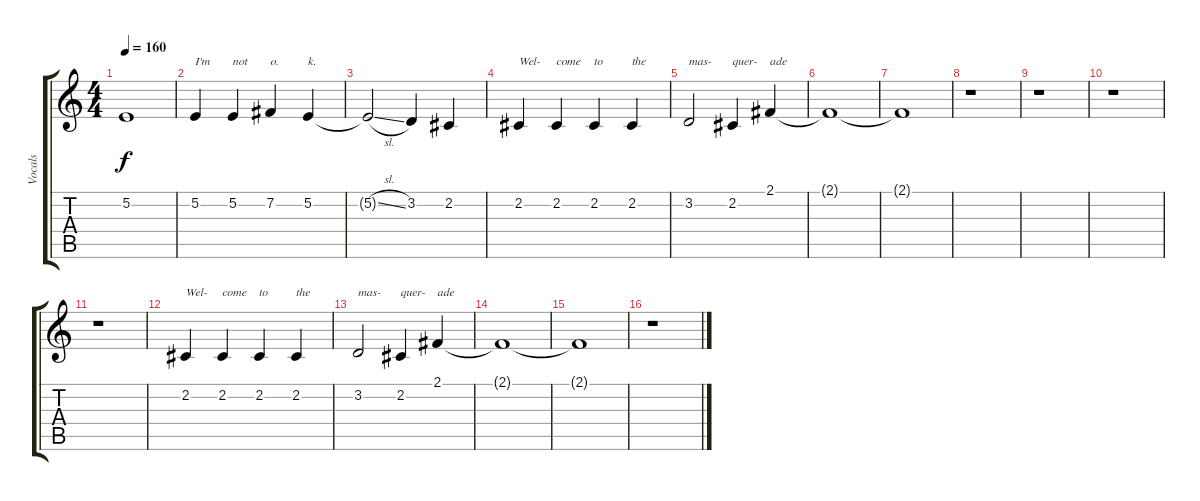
\track ("Vocals" "Vocals") {instrument synthvoice}
\staff {score tabs}
\tuning (E4 B3 G3 D3 A2 E2) {hide}
\ts (4 4)
\tempo 160
\clef g2
\ks c
5.2{t}.1{dy f} |
5.2.4{txt "I'm"} 5.2.4{txt "not"} 7.2.4{txt "o."} 5.2.4{txt "k."} |
5.2{sl t}.2 3.2.4 2.2.4 |
2.2.4{txt "Wel-"} 2.2.4{txt "come"} 2.2.4{txt "to"} 2.2.4{txt "the"} |
3.2.2{txt "mas-"} 2.2.4{txt "quer-"} 2.1.4{txt "ade"} |
2.1{t}.1 |
2.1{t}.1 |
r.1 |
r.1 |
r.1 |
r.1 |
2.2.4{txt "Wel-"} 2.2.4{txt "come"} 2.2.4{txt "to"} 2.2.4{txt "the"} |
3.2.2{txt "mas-"} 2.2.4{txt "quer-"} 2.1.4{txt "ade"} |
2.1{t}.1 |
2.1{t}.1 |
r.1
